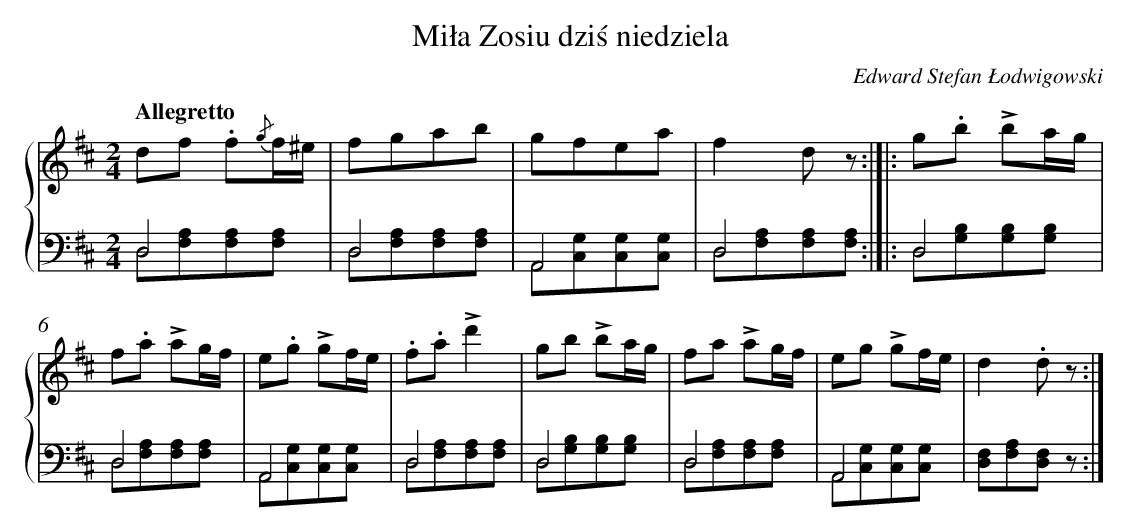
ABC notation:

X:1
T: Miła Zosiu dziś niedziela
C: Edward Stefan Łodwigowski
L: 1/8
M: 2/4
Q: "Allegretto"
%%staves {1 2}
V: 1 clef=treble
V: 2 clef=bass
K: D
[V:1] df .f{/g}f/^e/ |
[V:2] D,4 & D,[A,F,][A,F,][A,F,] |
[V:1] fgab |
[V:2] D,4 & D,[A,F,][A,F,][A,F,] |
[V:1] gfea |
[V:2] A,,4 & A,,[G,C,][G,C,][G,C,] |
[V:1] f2d z :|]|:
[V:2] D,4 & D,[A,F,][A,F,][A,F,] :|]|:
[V:1] g.b !accent!ba/g/ |
[V:2] D,4 & D,[B,G,][B,G,][B,G,] |
[V:1] f.a !accent!ag/f/ |
[V:2] D,4 & D,[A,F,][A,F,][A,F,] |
[V:1] e.g !accent!gf/e/ |
[V:2] A,,4 & A,,[G,C,][G,C,][G,C,] |
[V:1] .f.a!accent!d'2 |
[V:2] D,4 & D,[A,F,][A,F,][A,F,] |
[V:1] gb !accent!ba/g/ |
[V:2] D,4 & D,[B,G,][B,G,][B,G,] |
[V:1] fa !accent!ag/f/ |
[V:2] D,4 & D,[A,F,][A,F,][A,F,] |
[V:1] eg !accent!gf/e/ |
[V:2] A,,4 & A,,[G,C,][G,C,][G,C,] |
[V:1] d2.d z :|]
[V:2] [F,D,][A,F,][F,D,] z :|]
